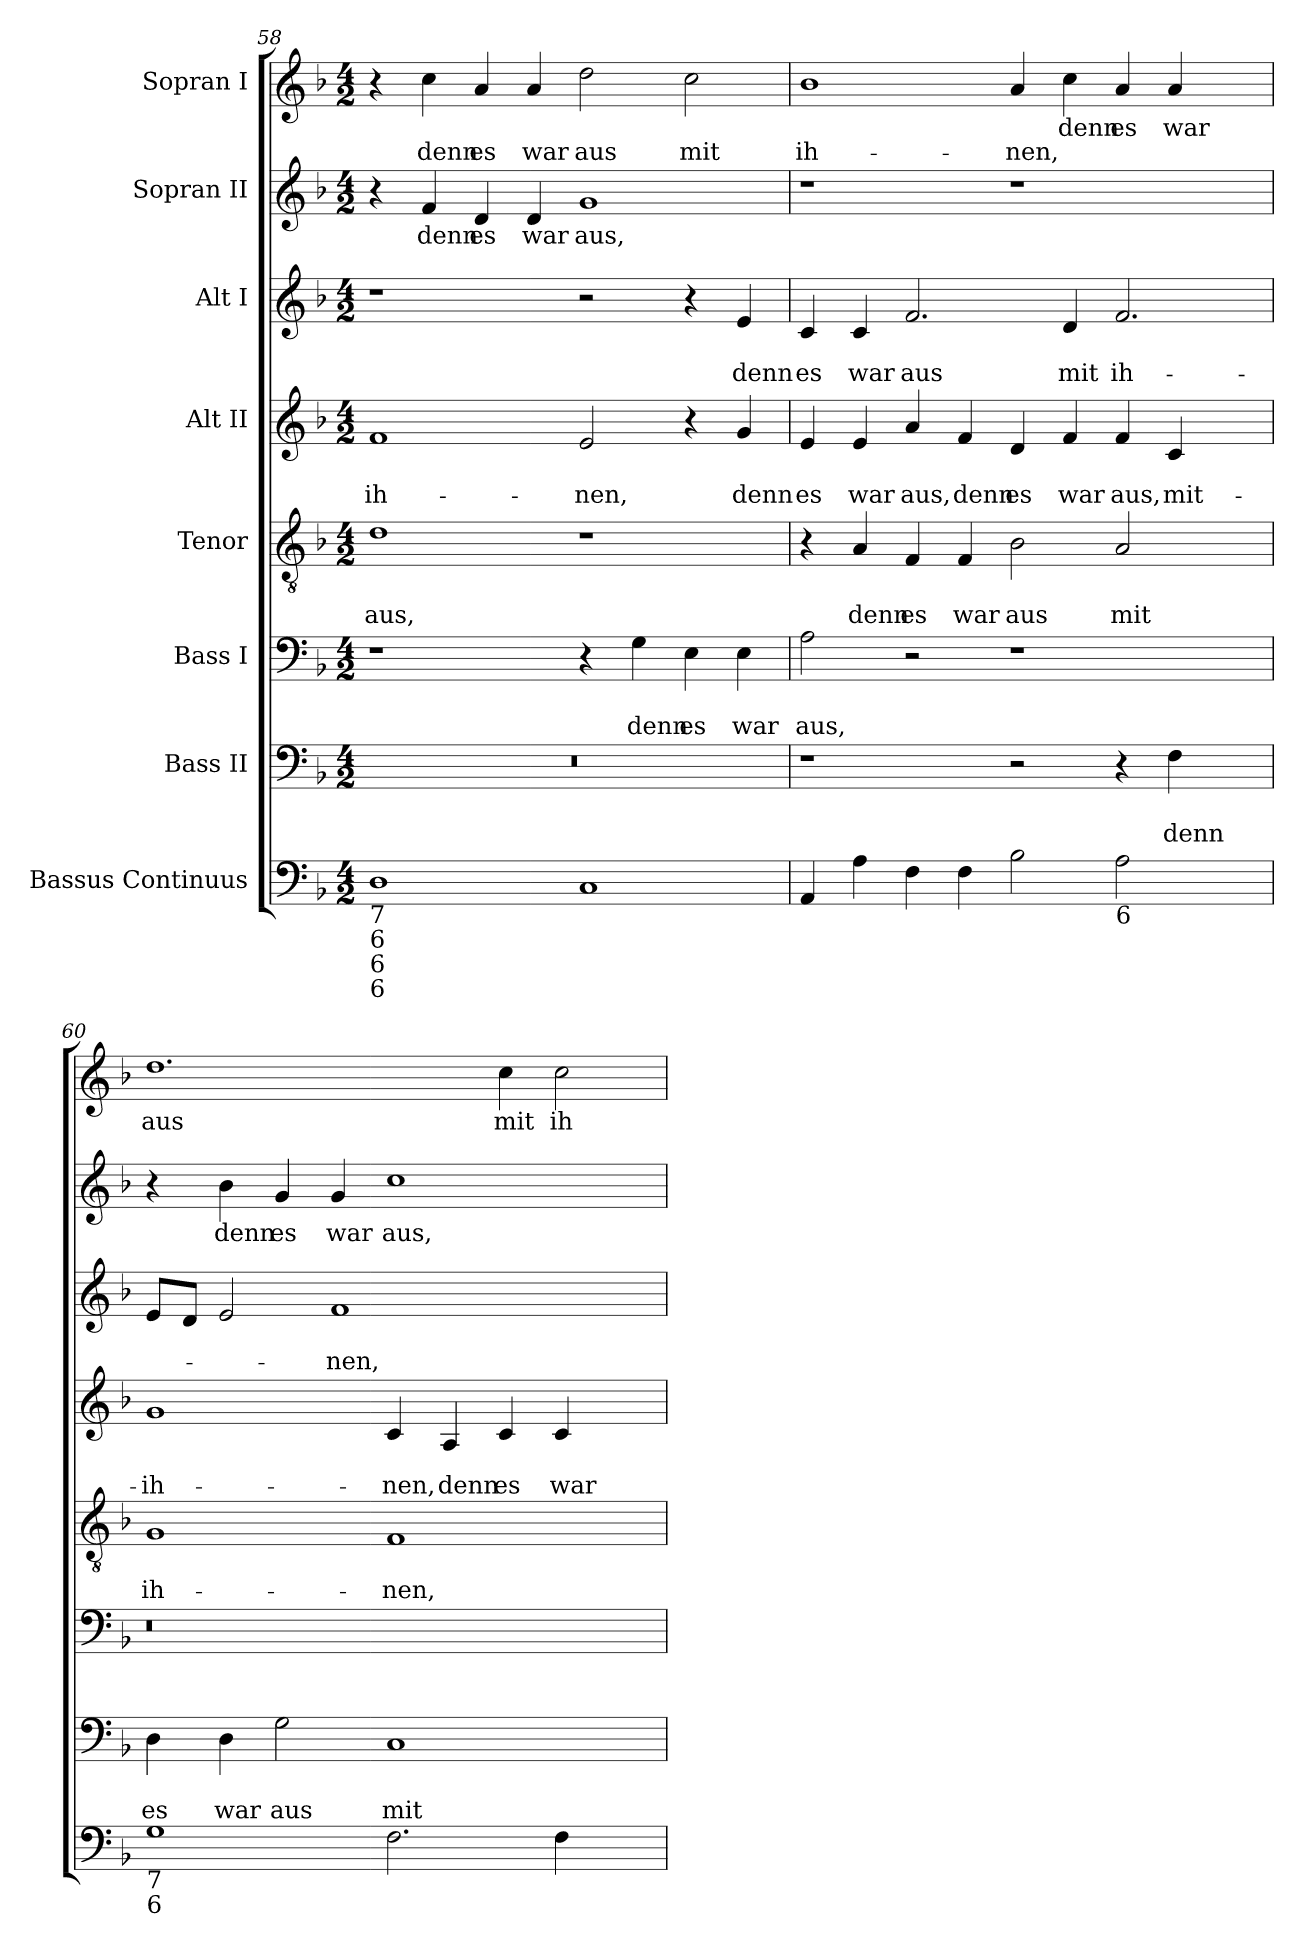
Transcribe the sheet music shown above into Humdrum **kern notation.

**kern	**kern	**text	**text	**kern	**text	**text	**kern	**text	**text	**kern	**text	**text	**kern	**text	**text	**kern	**text	**kern	**text	**text
*part8	*part7	*part7	*part7	*part6	*part6	*part6	*part5	*part5	*part5	*part4	*part4	*part4	*part3	*part3	*part3	*part2	*part2	*part1	*part1	*part1
*staff8	*staff7	*staff7	*staff7	*staff6	*staff6	*staff6	*staff5	*staff5	*staff5	*staff4	*staff4	*staff4	*staff3	*staff3	*staff3	*staff2	*staff2	*staff1	*staff1	*staff1
*I"Bassus Continuus	*I"Bass II	*	*	*I"Bass I	*	*	*I"Tenor	*	*	*I"Alt II	*	*	*I"Alt I	*	*	*I"Sopran II	*	*I"Sopran I	*	*
!!LO:LB:g=z
*clefF4	*clefF4	*	*	*clefF4	*	*	*clefGv2	*	*	*clefG2	*	*	*clefG2	*	*	*clefG2	*	*clefG2	*	*
*k[b-]	*k[b-]	*	*	*k[b-]	*	*	*k[b-]	*	*	*k[b-]	*	*	*k[b-]	*	*	*k[b-]	*	*k[b-]	*	*
*F:	*F:	*	*	*F:	*	*	*F:	*	*	*F:	*	*	*F:	*	*	*F:	*	*F:	*	*
*M4/2	*M4/2	*	*	*M4/2	*	*	*M4/2	*	*	*M4/2	*	*	*M4/2	*	*	*M4/2	*	*M4/2	*	*
=58	=58	=58	=58	=58	=58	=58	=58	=58	=58	=58	=58	=58	=58	=58	=58	=58	=58	=58	=58	=58
!LO:TX:b:t=7	!	!	!	!	!	!	!	!	!	!	!	!	!	!	!	!	!	!	!	!
!LO:TX:b:t=6	!	!	!	!	!	!	!	!	!	!	!	!	!	!	!	!	!	!	!	!
!LO:TX:b:t=6	!	!	!	!	!	!	!	!	!	!	!	!	!	!	!	!	!	!	!	!
!LO:TX:b:t=6	!	!	!	!	!	!	!	!	!	!	!	!	!	!	!	!	!	!	!	!
!	!	!	!	!	!	!	!	!	!LO:LY:b	!	!	!LO:LY:b	!	!	!	!	!	!	!	!
1D	0r	.	.	1r	.	.	1d	.	aus,	1f	.	ih-	1r	.	.	4r	.	4r	.	.
!	!	!	!	!	!	!	!	!	!	!	!	!	!	!	!	!	!LO:LY:b	!	!	!LO:LY:b
.	.	.	.	.	.	.	.	.	.	.	.	.	.	.	.	4f	denn	4cc	.	denn
!	!	!	!	!	!	!	!	!	!	!	!	!	!	!	!	!	!LO:LY:b	!	!	!LO:LY:b
.	.	.	.	.	.	.	.	.	.	.	.	.	.	.	.	4d	es	4a	.	es
!	!	!	!	!	!	!	!	!	!	!	!	!	!	!	!	!	!LO:LY:b	!	!	!LO:LY:b
.	.	.	.	.	.	.	.	.	.	.	.	.	.	.	.	4d	war	4a	.	war
!	!	!	!	!	!	!	!	!	!	!	!	!LO:LY:b	!	!	!	!	!LO:LY:b	!	!	!LO:LY:b
1C	.	.	.	4r	.	.	1r	.	.	2e	.	-nen,	2r	.	.	1g	aus,	2dd	.	aus
!	!	!	!	!	!	!LO:LY:b	!	!	!	!	!	!	!	!	!	!	!	!	!	!
.	.	.	.	4G	.	denn	.	.	.	.	.	.	.	.	.	.	.	.	.	.
!	!	!	!	!	!	!LO:LY:b	!	!	!	!	!	!	!	!	!	!	!	!	!	!LO:LY:b
.	.	.	.	4E	.	es	.	.	.	4r	.	.	4r	.	.	.	.	2cc	.	mit
!	!	!	!	!	!	!LO:LY:b	!	!	!	!	!	!LO:LY:b	!	!	!LO:LY:b	!	!	!	!	!
.	.	.	.	4E	.	war	.	.	.	4g	.	denn	4e	.	denn	.	.	.	.	.
=59	=59	=59	=59	=59	=59	=59	=59	=59	=59	=59	=59	=59	=59	=59	=59	=59	=59	=59	=59	=59
!	!	!	!	!	!	!LO:LY:b	!	!	!	!	!	!LO:LY:b	!	!	!LO:LY:b	!	!	!	!	!LO:LY:b
4AA	1r	.	.	2A	.	aus,	4r	.	.	4e	.	es	4c	.	es	1r	.	1b-	.	ih-
!	!	!	!	!	!	!	!	!	!LO:LY:b	!	!	!LO:LY:b	!	!	!LO:LY:b	!	!	!	!	!
4A	.	.	.	.	.	.	4A	.	denn	4e	.	war	4c	.	war	.	.	.	.	.
!	!	!	!	!	!	!	!	!	!LO:LY:b	!	!	!LO:LY:b	!	!	!LO:LY:b	!	!	!	!	!
4F	.	.	.	2r	.	.	4F	.	es	4a	.	aus,	2.f	.	aus	.	.	.	.	.
!	!	!	!	!	!	!	!	!	!LO:LY:b	!	!	!LO:LY:b	!	!	!	!	!	!	!	!
4F	.	.	.	.	.	.	4F	.	war	4f	.	denn	.	.	.	.	.	.	.	.
!	!	!	!	!	!	!	!	!	!LO:LY:b	!	!	!LO:LY:b	!	!	!	!	!	!	!	!LO:LY:b
2B-	2r	.	.	1r	.	.	2B-	.	aus	4d	.	es	.	.	.	1r	.	4a	.	-nen,
!	!	!	!	!	!	!	!	!	!	!	!	!LO:LY:b	!	!	!LO:LY:b	!	!	!	!LO:LY:b	!
.	.	.	.	.	.	.	.	.	.	4f	.	war	4d	.	mit	.	.	4cc	denn	.
!LO:TX:b:t=6	!	!	!	!	!	!	!	!	!	!	!	!	!	!	!	!	!	!	!	!
!	!	!	!	!	!	!	!	!	!LO:LY:b	!	!	!LO:LY:b	!	!	!LO:LY:b	!	!	!	!LO:LY:b	!
2A	4r	.	.	.	.	.	2A	.	mit	4f	.	aus,	2.f	.	ih-	.	.	4a	es	.
!	!	!	!LO:LY:b	!	!	!	!	!	!	!	!	!LO:LY:b	!	!	!	!	!	!	!LO:LY:b	!
.	4F	.	denn	.	.	.	.	.	.	4c	.	mit-	.	.	.	.	.	4a	war	.
4ryy	4ryy	.	.	4ryy	.	.	4ryy	.	.	4ryy	.	.	.	.	.	4ryy	.	4ryy	.	.
!!LO:LB:g=z
=60	=60	=60	=60	=60	=60	=60	=60	=60	=60	=60	=60	=60	=60	=60	=60	=60	=60	=60	=60	=60
!LO:TX:b:t=7	!	!	!	!	!	!	!	!	!	!	!	!	!	!	!	!	!	!	!	!
!LO:TX:b:t=6	!	!	!	!	!	!	!	!	!	!	!	!	!	!	!	!	!	!	!	!
!	!	!	!LO:LY:b	!	!	!	!	!	!LO:LY:b	!	!	!LO:LY:b	!	!	!	!	!	!	!LO:LY:b	!
1G	4D	.	es	0r	.	.	1G	.	ih-	1g	.	-ih-	8eL	.	.	4r	.	1.dd	aus	.
.	.	.	.	.	.	.	.	.	.	.	.	.	8dJ	.	.	.	.	.	.	.
!	!	!	!LO:LY:b	!	!	!	!	!	!	!	!	!	!	!	!	!	!LO:LY:b	!	!	!
.	4D	.	war	.	.	.	.	.	.	.	.	.	2e	.	.	4b-	denn	.	.	.
!	!	!	!LO:LY:b	!	!	!	!	!	!	!	!	!	!	!	!	!	!LO:LY:b	!	!	!
.	2G	.	aus	.	.	.	.	.	.	.	.	.	.	.	.	4g	es	.	.	.
!	!	!	!	!	!	!	!	!	!	!	!	!	!	!	!LO:LY:b	!	!LO:LY:b	!	!	!
.	.	.	.	.	.	.	.	.	.	.	.	.	1f	.	-nen,	4g	war	.	.	.
!	!	!	!LO:LY:b	!	!	!	!	!	!LO:LY:b	!	!	!LO:LY:b	!	!	!	!	!LO:LY:b	!	!	!
2.F	1C	.	mit	.	.	.	1F	.	-nen,	4c	.	-nen,	.	.	.	1cc	aus,	.	.	.
!	!	!	!	!	!	!	!	!	!	!	!	!LO:LY:b	!	!	!	!	!	!	!	!
.	.	.	.	.	.	.	.	.	.	4A	.	denn	.	.	.	.	.	.	.	.
!	!	!	!	!	!	!	!	!	!	!	!	!LO:LY:b	!	!	!	!	!	!	!LO:LY:b	!
.	.	.	.	.	.	.	.	.	.	4c	.	es	.	.	.	.	.	4cc	mit	.
!	!	!	!	!	!	!	!	!	!	!	!	!LO:LY:b	!	!	!	!	!	!	!LO:LY:b	!
4F	.	.	.	.	.	.	.	.	.	4c	.	war	2ryy	.	.	.	.	2cc	ih-	.
4ryy	4ryy	.	.	4ryy	.	.	4ryy	.	.	4ryy	.	.	.	.	.	4ryy	.	.	.	.
=	=	=	=	=	=	=	=	=	=	=	=	=	=	=	=	=	=	=	=	=
*-	*-	*-	*-	*-	*-	*-	*-	*-	*-	*-	*-	*-	*-	*-	*-	*-	*-	*-	*-	*-
